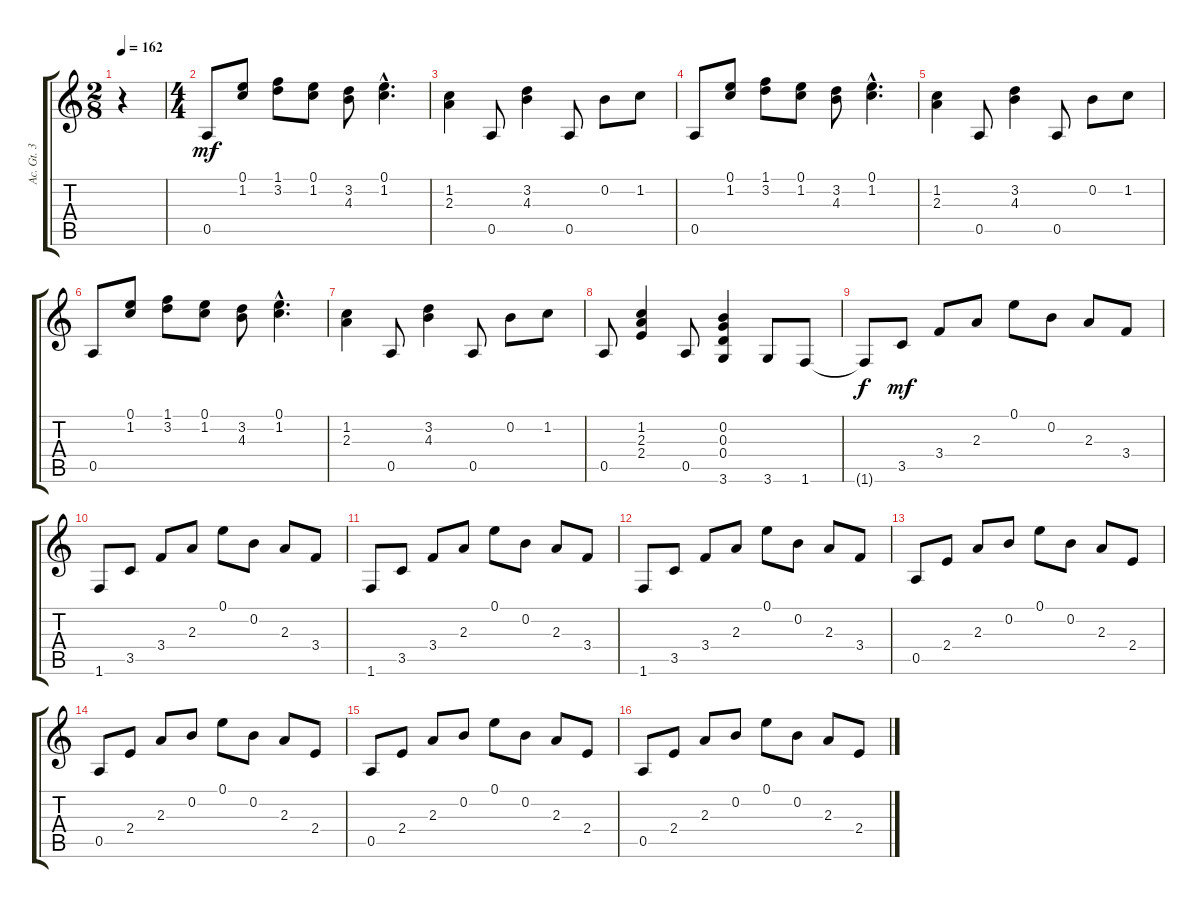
\track ("Ac. Gt. 3" "Ac. Gt. 3") {instrument acousticguitarsteel}
\staff {score tabs}
\tuning (E4 B3 G3 D3 A2 E2) {hide}
\ts (2 8)
\tempo 162
\clef g2
\ks c
r.4{dy mf instrument acousticguitarsteel} |
\ts (4 4)
0.5.8 (0.1 1.2).8 (1.1 3.2).8 (0.1 1.2).8 (3.2 4.3).8 (0.1{hac} 1.2{hac}).4{d} |
(1.2 2.3).4 0.5.8 (3.2 4.3).4 0.5.8 0.2.8 1.2.8 |
0.5.8 (0.1 1.2).8 (1.1 3.2).8 (0.1 1.2).8 (3.2 4.3).8 (0.1{hac} 1.2{hac}).4{d} |
(1.2 2.3).4 0.5.8 (3.2 4.3).4 0.5.8 0.2.8 1.2.8 |
0.5.8 (0.1 1.2).8 (1.1 3.2).8 (0.1 1.2).8 (3.2 4.3).8 (0.1{hac} 1.2{hac}).4{d} |
(1.2 2.3).4 0.5.8 (3.2 4.3).4 0.5.8 0.2.8 1.2.8 |
0.5.8 (1.2 2.3 2.4).4 0.5.8 (0.2 0.3 0.4 3.6).4 3.6.8 1.6.8 |
1.6{t}.8{dy f} 3.5.8{dy mf} 3.4.8 2.3.8 0.1.8 0.2.8 2.3.8 3.4.8 |
1.6.8 3.5.8 3.4.8 2.3.8 0.1.8 0.2.8 2.3.8 3.4.8 |
1.6.8 3.5.8 3.4.8 2.3.8 0.1.8 0.2.8 2.3.8 3.4.8 |
1.6.8 3.5.8 3.4.8 2.3.8 0.1.8 0.2.8 2.3.8 3.4.8 |
0.5.8 2.4.8 2.3.8 0.2.8 0.1.8 0.2.8 2.3.8 2.4.8 |
0.5.8 2.4.8 2.3.8 0.2.8 0.1.8 0.2.8 2.3.8 2.4.8 |
0.5.8 2.4.8 2.3.8 0.2.8 0.1.8 0.2.8 2.3.8 2.4.8 |
0.5.8 2.4.8 2.3.8 0.2.8 0.1.8 0.2.8 2.3.8 2.4.8
